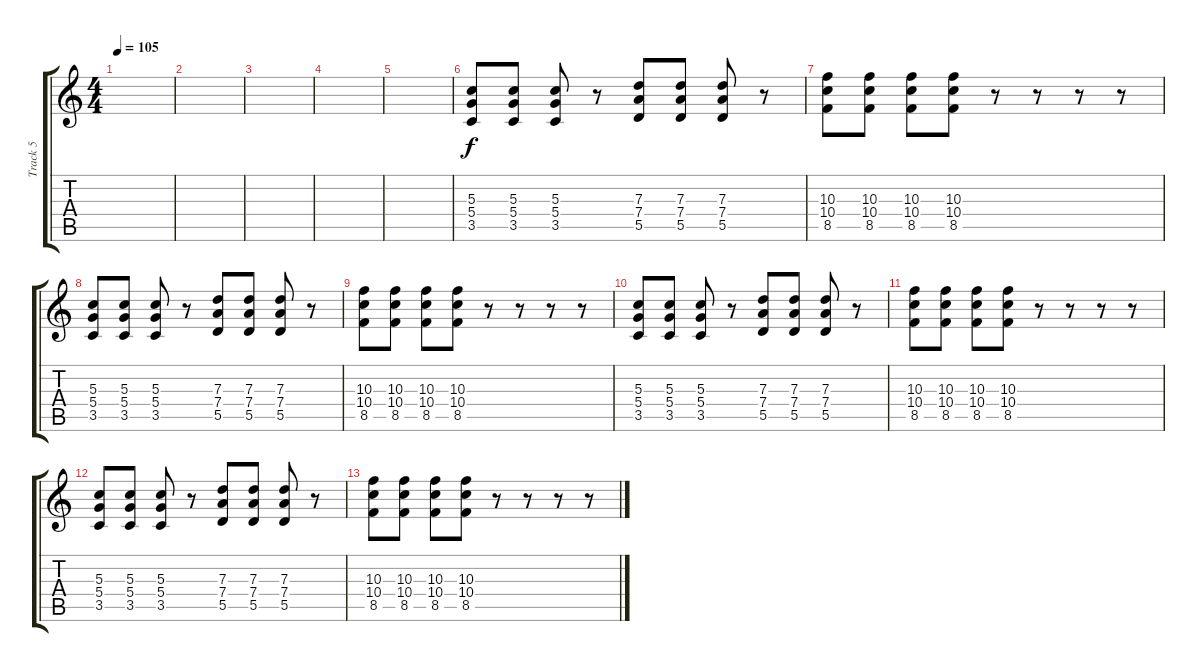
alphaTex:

\track ("Track 5" "Track 5") {instrument electricguitarclean}
\staff {score tabs}
\tuning (E4 B3 G3 D3 A2 E2) {hide}
\ts (4 4)
\tempo 105
\clef g2
\ks c
|
|
|
|
|
(5.3 5.4 3.5).8 (5.3 5.4 3.5).8 (5.3 5.4 3.5).8 r.8 (7.3 7.4 5.5).8 (7.3 7.4 5.5).8 (7.3 7.4 5.5).8 r.8 |
(10.3 10.4 8.5).8 (10.3 10.4 8.5).8 (10.3 10.4 8.5).8 (10.3 10.4 8.5).8 r.8 r.8 r.8 r.8 |
(5.3 5.4 3.5).8 (5.3 5.4 3.5).8 (5.3 5.4 3.5).8 r.8 (7.3 7.4 5.5).8 (7.3 7.4 5.5).8 (7.3 7.4 5.5).8 r.8 |
(10.3 10.4 8.5).8 (10.3 10.4 8.5).8 (10.3 10.4 8.5).8 (10.3 10.4 8.5).8 r.8 r.8 r.8 r.8 |
(5.3 5.4 3.5).8 (5.3 5.4 3.5).8 (5.3 5.4 3.5).8 r.8 (7.3 7.4 5.5).8 (7.3 7.4 5.5).8 (7.3 7.4 5.5).8 r.8 |
(10.3 10.4 8.5).8 (10.3 10.4 8.5).8 (10.3 10.4 8.5).8 (10.3 10.4 8.5).8 r.8 r.8 r.8 r.8 |
(5.3 5.4 3.5).8 (5.3 5.4 3.5).8 (5.3 5.4 3.5).8 r.8 (7.3 7.4 5.5).8 (7.3 7.4 5.5).8 (7.3 7.4 5.5).8 r.8 |
(10.3 10.4 8.5).8 (10.3 10.4 8.5).8 (10.3 10.4 8.5).8 (10.3 10.4 8.5).8 r.8 r.8 r.8 r.8
